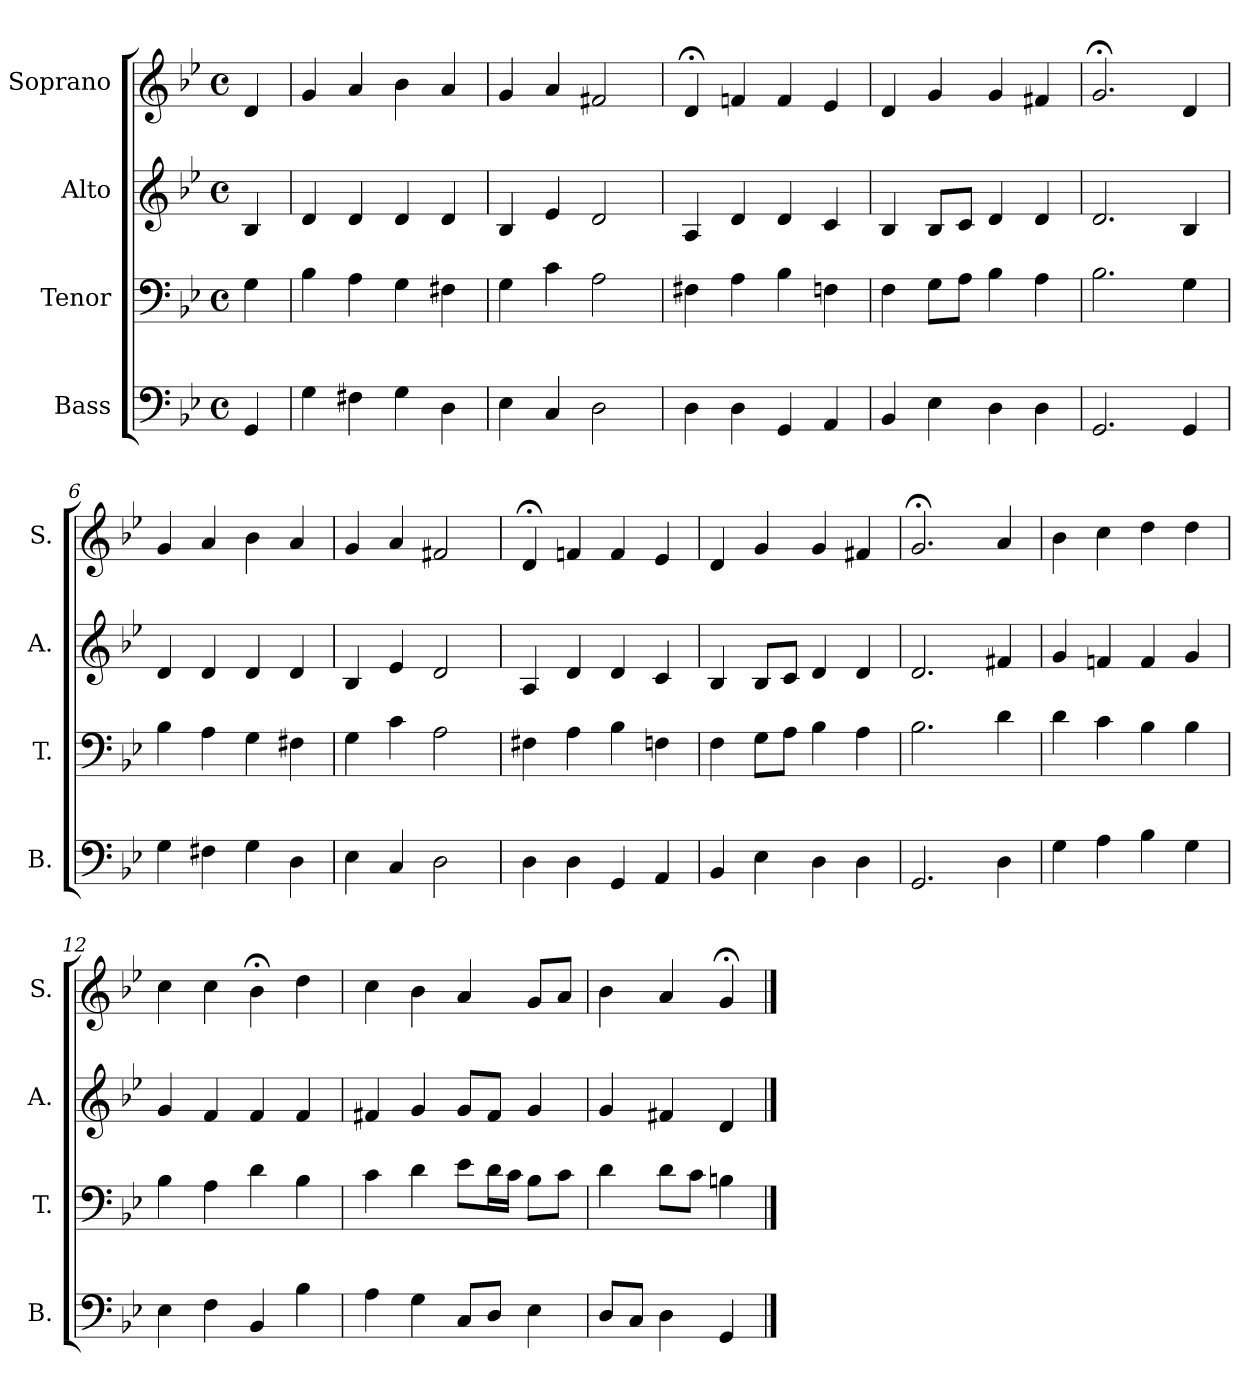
**kern	**kern	**kern	**kern
*part4	*part3	*part2	*part1
*staff4	*staff3	*staff2	*staff1
*I"Bass	*I"Tenor	*I"Alto	*I"Soprano
*I'B.	*I'T.	*I'A.	*I'S.
*clefF4	*clefF4	*clefG2	*clefG2
*k[b-e-]	*k[b-e-]	*k[b-e-]	*k[b-e-]
*B-:	*B-:	*B-:	*B-:
*M4/4	*M4/4	*M4/4	*M4/4
*met(c)	*met(c)	*met(c)	*met(c)
=	=	=	=
4GG/	4G\	4B-/	4d/
=1	=1	=1	=1
4G\	4B-\	4d/	4g/
4F#X\	4A\	4d/	4a/
4G\	4G\	4d/	4b-\
4D\	4F#X\	4d/	4a/
=2	=2	=2	=2
4E-\	4G\	4B-/	4g/
4C/	4c\	4e-/	4a/
2D\	2A\	2d/	2f#X/
=3	=3	=3	=3
4D\	4F#X\	4A/	4d;</
4D\	4A\	4d/	4fn/
4GG/	4B-\	4d/	4f/
4AA/	4Fn\	4c/	4e-/
=4	=4	=4	=4
4BB-/	4F\	4B-/	4d/
4E-\	8G\L	8B-/L	4g/
.	8A\J	8c/J	.
4D\	4B-\	4d/	4g/
4D\	4A\	4d/	4f#X/
!!LO:LB:g=z
=5	=5	=5	=5
2.GG/	2.B-\	2.d/	2.g;</
4GG/	4G\	4B-/	4d/
=6	=6	=6	=6
4G\	4B-\	4d/	4g/
4F#X\	4A\	4d/	4a/
4G\	4G\	4d/	4b-\
4D\	4F#X\	4d/	4a/
=7	=7	=7	=7
4E-\	4G\	4B-/	4g/
4C/	4c\	4e-/	4a/
2D\	2A\	2d/	2f#X/
=8	=8	=8	=8
4D\	4F#X\	4A/	4d;</
4D\	4A\	4d/	4fn/
4GG/	4B-\	4d/	4f/
4AA/	4Fn\	4c/	4e-/
=9	=9	=9	=9
4BB-/	4F\	4B-/	4d/
4E-\	8G\L	8B-/L	4g/
.	8A\J	8c/J	.
4D\	4B-\	4d/	4g/
4D\	4A\	4d/	4f#X/
!!LO:LB:g=z
=10	=10	=10	=10
2.GG/	2.B-\	2.d/	2.g;</
4D\	4d\	4f#X/	4a/
=11	=11	=11	=11
4G\	4d\	4g/	4b-\
4A\	4c\	4fn/	4cc\
4B-\	4B-\	4f/	4dd\
4G\	4B-\	4g/	4dd\
=12	=12	=12	=12
4E-\	4B-\	4g/	4cc\
4F\	4A\	4f/	4cc\
4BB-/	4d\	4f/	4b-;<\
4B-\	4B-\	4f/	4dd\
=13	=13	=13	=13
4A\	4c\	4f#X/	4cc\
4G\	4d\	4g/	4b-\
8C/L	8e-\L	8g/L	4a/
8D/J	16d\L	8f#/J	.
.	16c\JJ	.	.
4E-\	8B-\L	4g/	8g/L
.	8c\J	.	8a/J
=14	=14	=14	=14
8D/L	4d\	4g/	4b-\
8C/J	.	.	.
4D\	8d\L	4f#X/	4a/
.	8c\J	.	.
4GG/	4Bn\	4d/	4g;</
==	==	==	==
*-	*-	*-	*-
